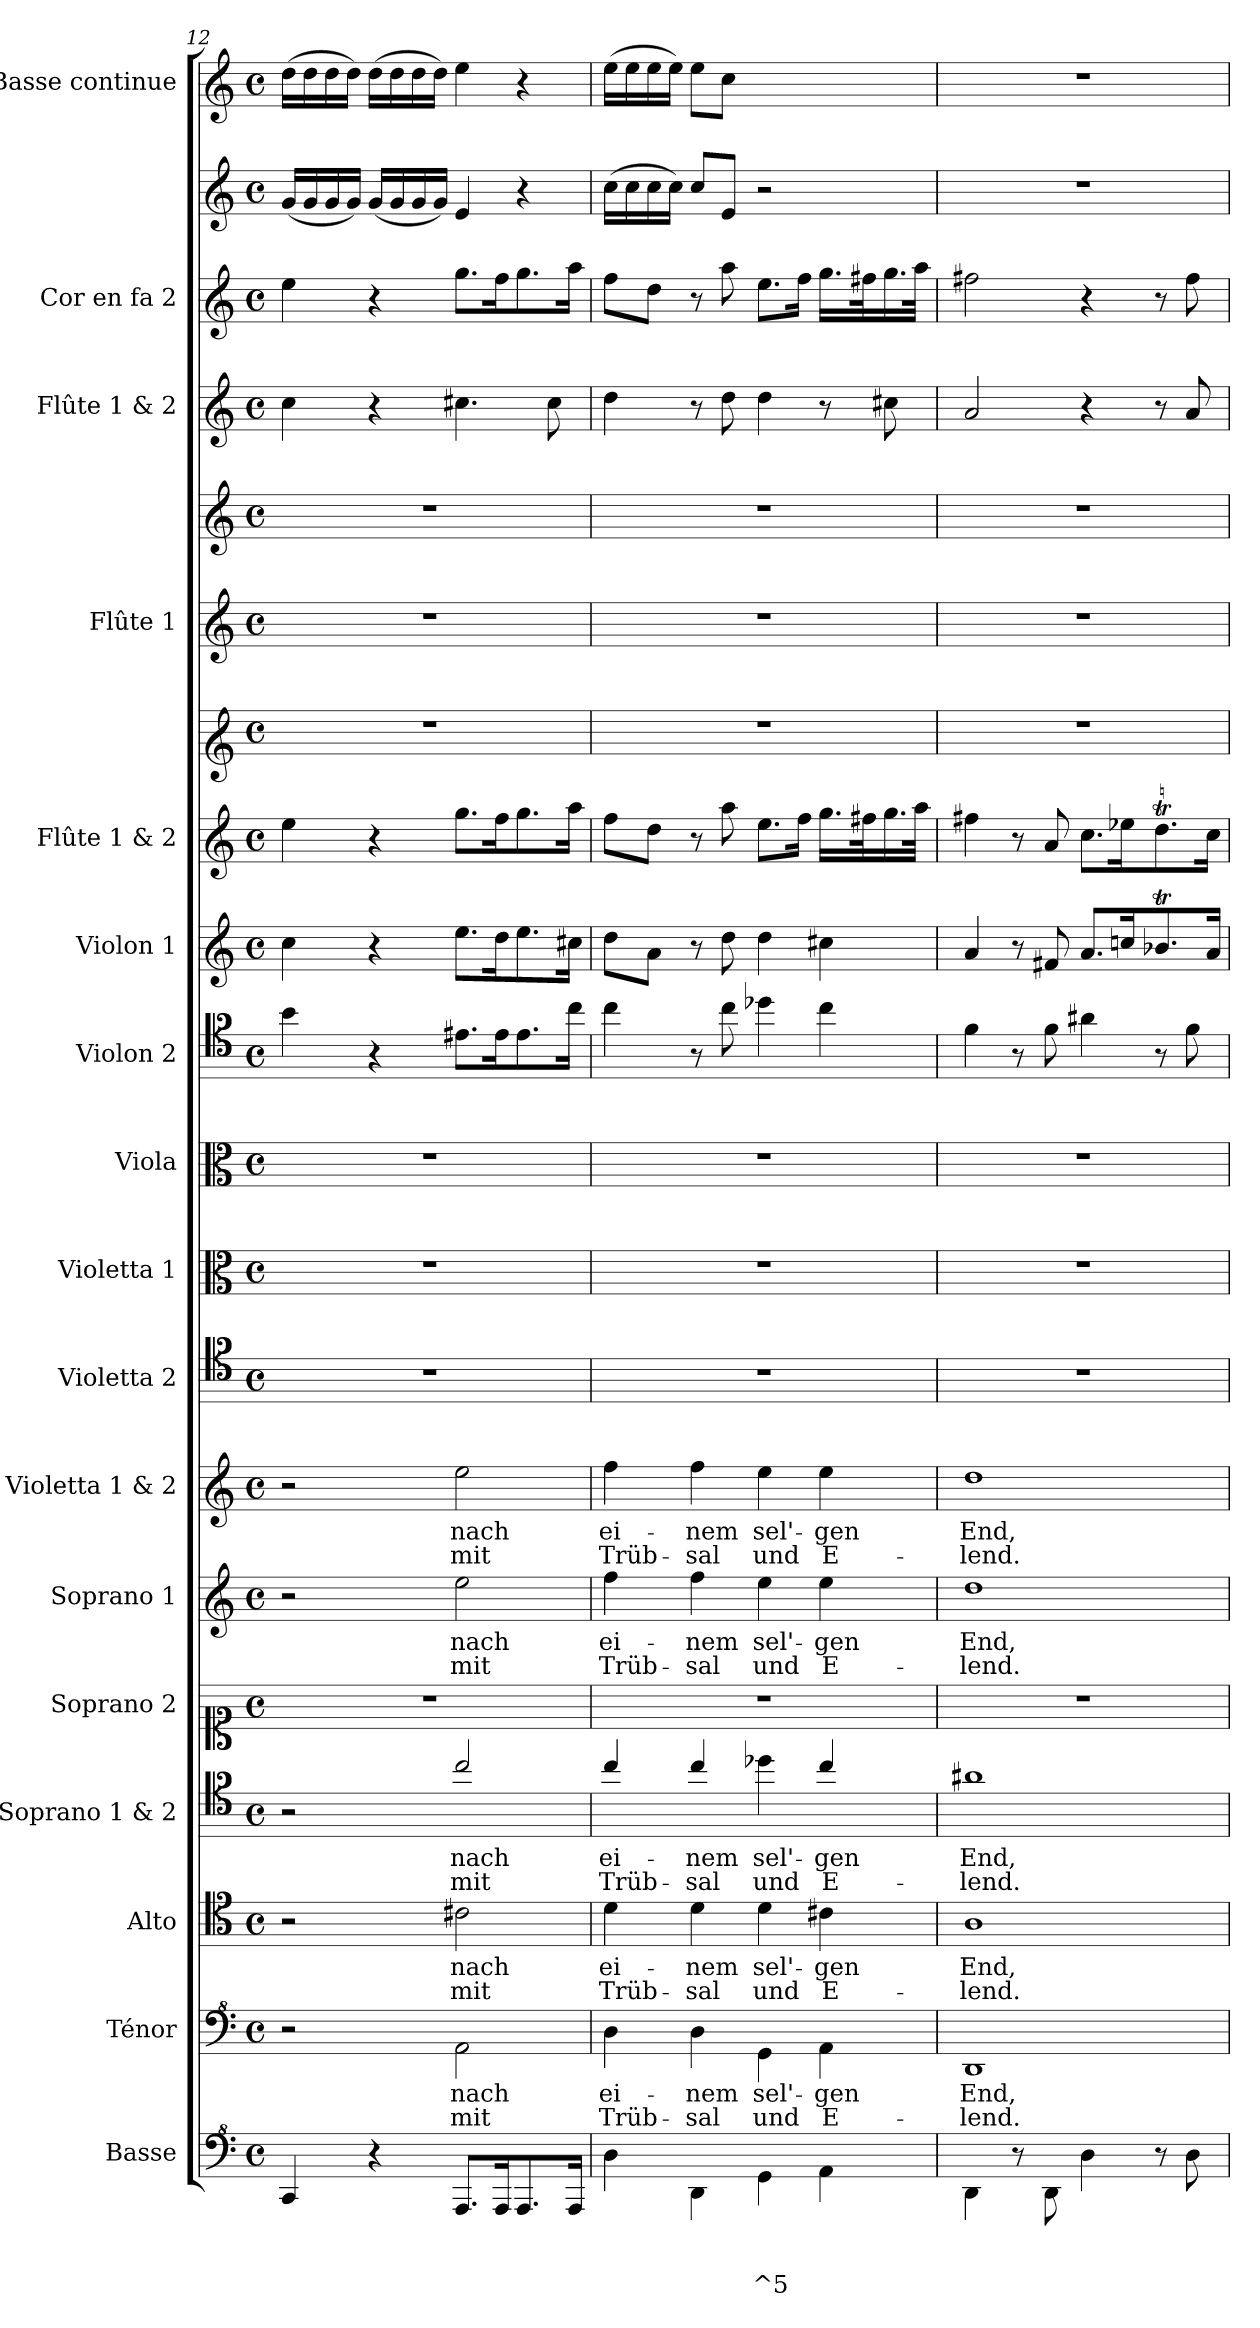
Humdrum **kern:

**kern	**text	**text	**text	**kern	**text	**text	**kern	**text	**text	**kern	**text	**text	**kern	**kern	**text	**text	**kern	**text	**text	**kern	**kern	**kern	**kern	**kern	**kern	**kern	**kern	**kern	**kern	**kern	**kern	**kern
*part17	*part17	*part17	*part17	*part16	*part16	*part16	*part15	*part15	*part15	*part14	*part14	*part14	*part13	*part12	*part12	*part12	*part11	*part11	*part11	*part10	*part9	*part8	*part7	*part6	*part5	*part5	*part4	*part4	*part3	*part2	*part2	*part1
*staff20	*staff20	*staff20	*staff20	*staff19	*staff19	*staff19	*staff18	*staff18	*staff18	*staff17	*staff17	*staff17	*staff16	*staff15	*staff15	*staff15	*staff14	*staff14	*staff14	*staff13	*staff12	*staff11	*staff10	*staff9	*staff8	*staff7	*staff6	*staff5	*staff4	*staff3	*staff2	*staff1
*I"Basse	*	*	*	*I"Ténor	*	*	*I"Alto	*	*	*I"Soprano 1 & 2	*	*	*I"Soprano 2	*I"Soprano 1	*	*	*I"Violetta 1 & 2	*	*	*I"Violetta 2	*I"Violetta 1	*I"Viola	*I"Violon 2	*I"Violon 1	*I"Flûte 1 & 2	*	*I"Flûte 1	*	*I"Flûte 1 & 2	*I"Cor en fa 2	*	*I"Basse continue
*I'Bas	*	*	*	*I'T	*	*	*I'A	*	*	*I'Pno	*	*	*I'S 2	*I'S 1	*	*	*	*	*	*I'Vta 2	*I'Vta 1	*I'Vla	*I'Vln 2	*I'Vln 1	*I'Vln 1	*	*I'Fl 1	*	*	*I'Cor 2	*	*I'BC
*clefF^4	*	*	*	*clefF^4	*	*	*clefC4	*	*	*clefC5	*	*	*clefC1	*clefG2	*	*	*clefG2	*	*	*clefC5	*clefC3	*clefC3	*clefC5	*clefG2	*clefG2	*clefG1	*clefG2	*clefG2	*clefG2	*clefG2	*clefG2	*clefG2
*ITrd7c12	*	*	*	*	*	*	*	*	*	*	*	*	*	*	*	*	*	*	*	*	*	*	*	*	*	*	*	*	*	*	*ITrd4c7	*ITrd4c7
*k[]	*	*	*	*k[]	*	*	*k[]	*	*	*k[]	*	*	*k[]	*k[]	*	*	*k[]	*	*	*k[]	*k[]	*k[]	*k[]	*k[]	*k[]	*k[]	*k[]	*k[]	*k[]	*k[]	*k[b-]	*k[b-]
*C:	*	*	*	*C:	*	*	*C:	*	*	*C:	*	*	*C:	*C:	*	*	*C:	*	*	*C:	*C:	*C:	*C:	*C:	*C:	*C:	*C:	*C:	*C:	*C:	*F:	*F:
*M4/4	*	*	*	*M4/4	*	*	*M4/4	*	*	*M4/4	*	*	*M4/4	*M4/4	*	*	*M4/4	*	*	*M4/4	*M4/4	*M4/4	*M4/4	*M4/4	*M4/4	*M4/4	*M4/4	*M4/4	*M4/4	*M4/4	*M4/4	*M4/4
*met(c)	*	*	*	*met(c)	*	*	*met(c)	*	*	*met(c)	*	*	*met(c)	*met(c)	*	*	*met(c)	*	*	*met(c)	*met(c)	*met(c)	*met(c)	*met(c)	*met(c)	*met(c)	*met(c)	*met(c)	*met(c)	*met(c)	*met(c)	*met(c)
=12	=12	=12	=12	=12	=12	=12	=12	=12	=12	=12	=12	=12	=12	=12	=12	=12	=12	=12	=12	=12	=12	=12	=12	=12	=12	=12	=12	=12	=12	=12	=12	=12
4CC/	.	.	.	2r	.	.	2r	.	.	2r	.	.	1r	2r	.	.	2r	.	.	1r	1r	1r	4g\	4cc\	4ee\	1r	1r	1r	4cc\	4ee\	(<16c/LL	(>16g\LL
.	.	.	.	.	.	.	.	.	.	.	.	.	.	.	.	.	.	.	.	.	.	.	.	.	.	.	.	.	.	.	16c/	16g\
.	.	.	.	.	.	.	.	.	.	.	.	.	.	.	.	.	.	.	.	.	.	.	.	.	.	.	.	.	.	.	16c/	16g\
.	.	.	.	.	.	.	.	.	.	.	.	.	.	.	.	.	.	.	.	.	.	.	.	.	.	.	.	.	.	.	16c/JJ)	16g\JJ)
4r	.	.	.	.	.	.	.	.	.	.	.	.	.	.	.	.	.	.	.	.	.	.	4r	4r	4r	.	.	.	4r	4r	(<16c/LL	(>16g\LL
.	.	.	.	.	.	.	.	.	.	.	.	.	.	.	.	.	.	.	.	.	.	.	.	.	.	.	.	.	.	.	16c/	16g\
.	.	.	.	.	.	.	.	.	.	.	.	.	.	.	.	.	.	.	.	.	.	.	.	.	.	.	.	.	.	.	16c/	16g\
.	.	.	.	.	.	.	.	.	.	.	.	.	.	.	.	.	.	.	.	.	.	.	.	.	.	.	.	.	.	.	16c/JJ)	16g\JJ)
8.AAA/L	.	.	.	2A\	nach	mit	2c#X\	nach	mit	2a/	nach	mit	.	2ee\	nach	mit	2ee\	nach	mit	.	.	.	8.c#X\L	8.ee\L	8.gg\L	.	.	.	4.cc#X\	8.gg\L	4A/	4a\
16AAA/k	.	.	.	.	.	.	.	.	.	.	.	.	.	.	.	.	.	.	.	.	.	.	16c#\k	16dd\k	16ff\k	.	.	.	.	16ff\k	.	.
8.AAA/	.	.	.	.	.	.	.	.	.	.	.	.	.	.	.	.	.	.	.	.	.	.	8.c#!\	8.ee\	8.gg\	.	.	.	.	8.gg\	4r	4r
.	.	.	.	.	.	.	.	.	.	.	.	.	.	.	.	.	.	.	.	.	.	.	.	.	.	.	.	.	8cc#\	.	.	.
16AAA/Jk	.	.	.	.	.	.	.	.	.	.	.	.	.	.	.	.	.	.	.	.	.	.	16a!\Jk	16cc#X\Jk	16aa\Jk	.	.	.	.	16aa\Jk	.	.
=13	=13	=13	=13	=13	=13	=13	=13	=13	=13	=13	=13	=13	=13	=13	=13	=13	=13	=13	=13	=13	=13	=13	=13	=13	=13	=13	=13	=13	=13	=13	=13	=13
4D\	.	.	.	4d\	ei-	Trüb-	4d\	ei-	Trüb-	4a/	ei-	Trüb-	1r	4ff\	ei-	Trüb-	4ff\	ei-	Trüb-	1r	1r	1r	4a\	8dd\L	8ff\L	1r	1r	1r	4dd\	8ff\L	(>16f\LL	(>16a\LL
.	.	.	.	.	.	.	.	.	.	.	.	.	.	.	.	.	.	.	.	.	.	.	.	.	.	.	.	.	.	.	16f\	16a\
.	.	.	.	.	.	.	.	.	.	.	.	.	.	.	.	.	.	.	.	.	.	.	.	8a\J	8dd\J	.	.	.	.	8dd\J	16f\	16a\
.	.	.	.	.	.	.	.	.	.	.	.	.	.	.	.	.	.	.	.	.	.	.	.	.	.	.	.	.	.	.	16f\JJ)	16a\JJ)
4DD\	.	.	.	4d\	-nem	-sal	4d\	-nem	-sal	4a/	-nem	-sal	.	4ff\	-nem	-sal	4ff\	-nem	-sal	.	.	.	8r	8r	8r	.	.	.	8r	8r	8f/L	8a\L
.	.	.	.	.	.	.	.	.	.	.	.	.	.	.	.	.	.	.	.	.	.	.	8a\	8dd\	8aa\	.	.	.	8dd\	8aa\	8A/J	8f\J
4GG\	.	.	^5	4G\	sel'-	und	4d\	sel'-	und	4b-\	sel'-	und	.	4ee\	sel'-	und	4ee\	sel'-	und	.	.	.	4b-\	4dd\	8.ee\L	.	.	.	4dd\	8.ee\L	2r	2ryy
.	.	.	.	.	.	.	.	.	.	.	.	.	.	.	.	.	.	.	.	.	.	.	.	.	16ff\Jk	.	.	.	.	16ff\Jk	.	.
4AA\	.	.	.	4A\	-gen	E-	4c#X\	-gen	E-	4a/	-gen	E-	.	4ee\	-gen	E-	4ee\	-gen	E-	.	.	.	4a\	4cc#X\	16.gg\LL	.	.	.	8r	16.gg\LL	.	.
.	.	.	.	.	.	.	.	.	.	.	.	.	.	.	.	.	.	.	.	.	.	.	.	.	32ff#X\k	.	.	.	.	32ff#X\k	.	.
.	.	.	.	.	.	.	.	.	.	.	.	.	.	.	.	.	.	.	.	.	.	.	.	.	16.gg\	.	.	.	8cc#X\	16.gg\	.	.
.	.	.	.	.	.	.	.	.	.	.	.	.	.	.	.	.	.	.	.	.	.	.	.	.	32aa\JJk	.	.	.	.	32aa\JJk	.	.
!!LO:PB:g=z
=14	=14	=14	=14	=14	=14	=14	=14	=14	=14	=14	=14	=14	=14	=14	=14	=14	=14	=14	=14	=14	=14	=14	=14	=14	=14	=14	=14	=14	=14	=14	=14	=14
4DD\	.	.	.	1D	End,	-lend.	1A	End,	-lend.	1f#X	End,	-lend.	1r	1dd	End,	-lend.	1dd	End,	-lend.	1r	1r	1r	4d\	4a/	4ff#X\	1r	1r	1r	2a/	2ff#X\	1r	1r
8r	.	.	.	.	.	.	.	.	.	.	.	.	.	.	.	.	.	.	.	.	.	.	8r	8r	8r	.	.	.	.	.	.	.
8DD\	.	.	.	.	.	.	.	.	.	.	.	.	.	.	.	.	.	.	.	.	.	.	8d\	8f#X/	8a/	.	.	.	.	.	.	.
4D\	.	.	.	.	.	.	.	.	.	.	.	.	.	.	.	.	.	.	.	.	.	.	4f#X\	8.a/L	8.cc\L	.	.	.	4r	4r	.	.
.	.	.	.	.	.	.	.	.	.	.	.	.	.	.	.	.	.	.	.	.	.	.	.	16ccni/k	16ee-X\k	.	.	.	.	.	.	.
8r	.	.	.	.	.	.	.	.	.	.	.	.	.	.	.	.	.	.	.	.	.	.	8r	8.b-T/	8.ddT\	.	.	.	8r	8r	.	.
8D\	.	.	.	.	.	.	.	.	.	.	.	.	.	.	.	.	.	.	.	.	.	.	8d\	.	.	.	.	.	8a/	8ff#\	.	.
.	.	.	.	.	.	.	.	.	.	.	.	.	.	.	.	.	.	.	.	.	.	.	.	16a/Jk	16cc\Jk	.	.	.	.	.	.	.
=	=	=	=	=	=	=	=	=	=	=	=	=	=	=	=	=	=	=	=	=	=	=	=	=	=	=	=	=	=	=	=	=
*-	*-	*-	*-	*-	*-	*-	*-	*-	*-	*-	*-	*-	*-	*-	*-	*-	*-	*-	*-	*-	*-	*-	*-	*-	*-	*-	*-	*-	*-	*-	*-	*-
